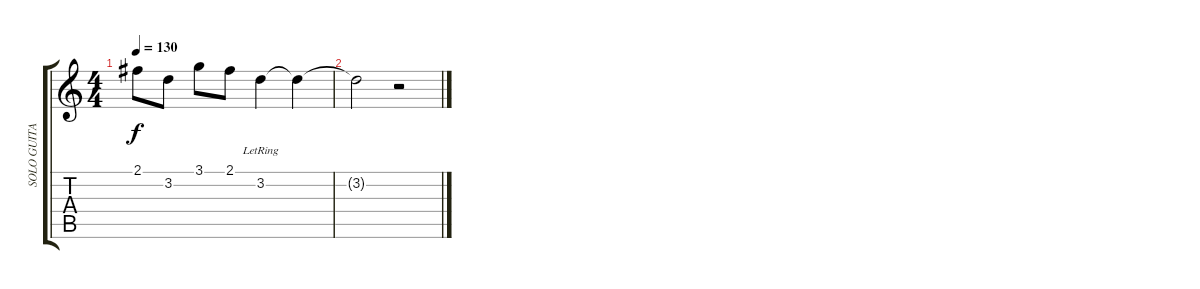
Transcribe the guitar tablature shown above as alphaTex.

\track ("SOLO GUITAR" "SOLO GUITA") {instrument distortionguitar}
\staff {score tabs}
\tuning (E4 B3 G3 D3 A2 E2) {hide}
\ts (4 4)
\tempo 130
\clef g2
\ks c
2.1.8{dy f} 3.2.8 3.1.8 2.1.8 3.2{lr}.4 3.2{t}.4 |
3.2{t}.2 r.2
